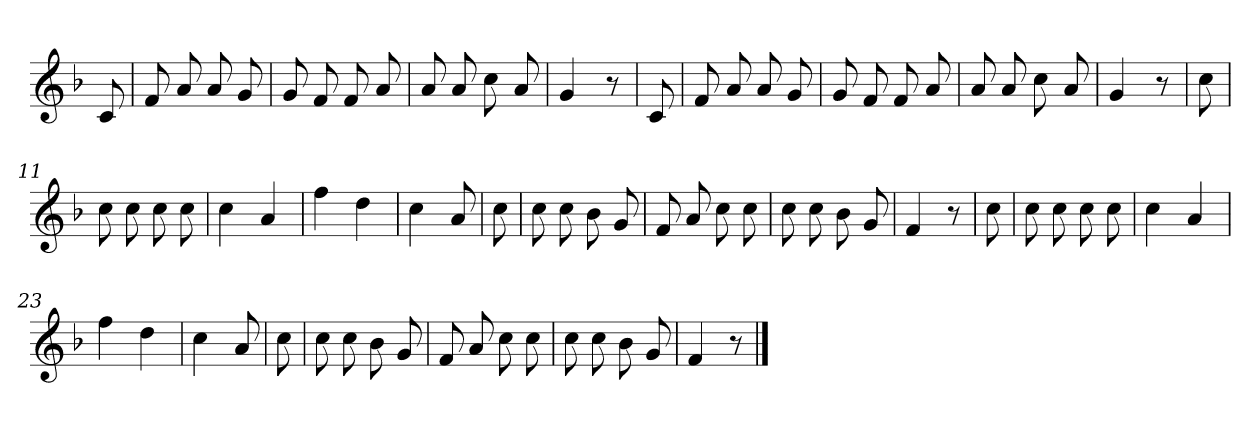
**kern
*part1
*staff1
*clefG2
*k[b-]
*F:
=
8c
=1
8f
8a
8a
8g
=2
8g
8f
8f
8a
=3
8a
8a
8cc
8a
=4
4g
8r
=5
8c
=6
8f
8a
8a
8g
=7
8g
8f
8f
8a
=8
8a
8a
8cc
8a
=9
4g
8r
=10
8cc
=11
8cc
8cc
8cc
8cc
=12
4cc
4a
=13
4ff
4dd
=14
4cc
8a
=15
8cc
=16
8cc
8cc
8b-
8g
=17
8f
8a
8cc
8cc
=18
8cc
8cc
8b-
8g
=19
4f
8r
=20
8cc
=21
8cc
8cc
8cc
8cc
=22
4cc
4a
=23
4ff
4dd
=24
4cc
8a
=25
8cc
=26
8cc
8cc
8b-
8g
=27
8f
8a
8cc
8cc
=28
8cc
8cc
8b-
8g
=29
4f
8r
==
*-
